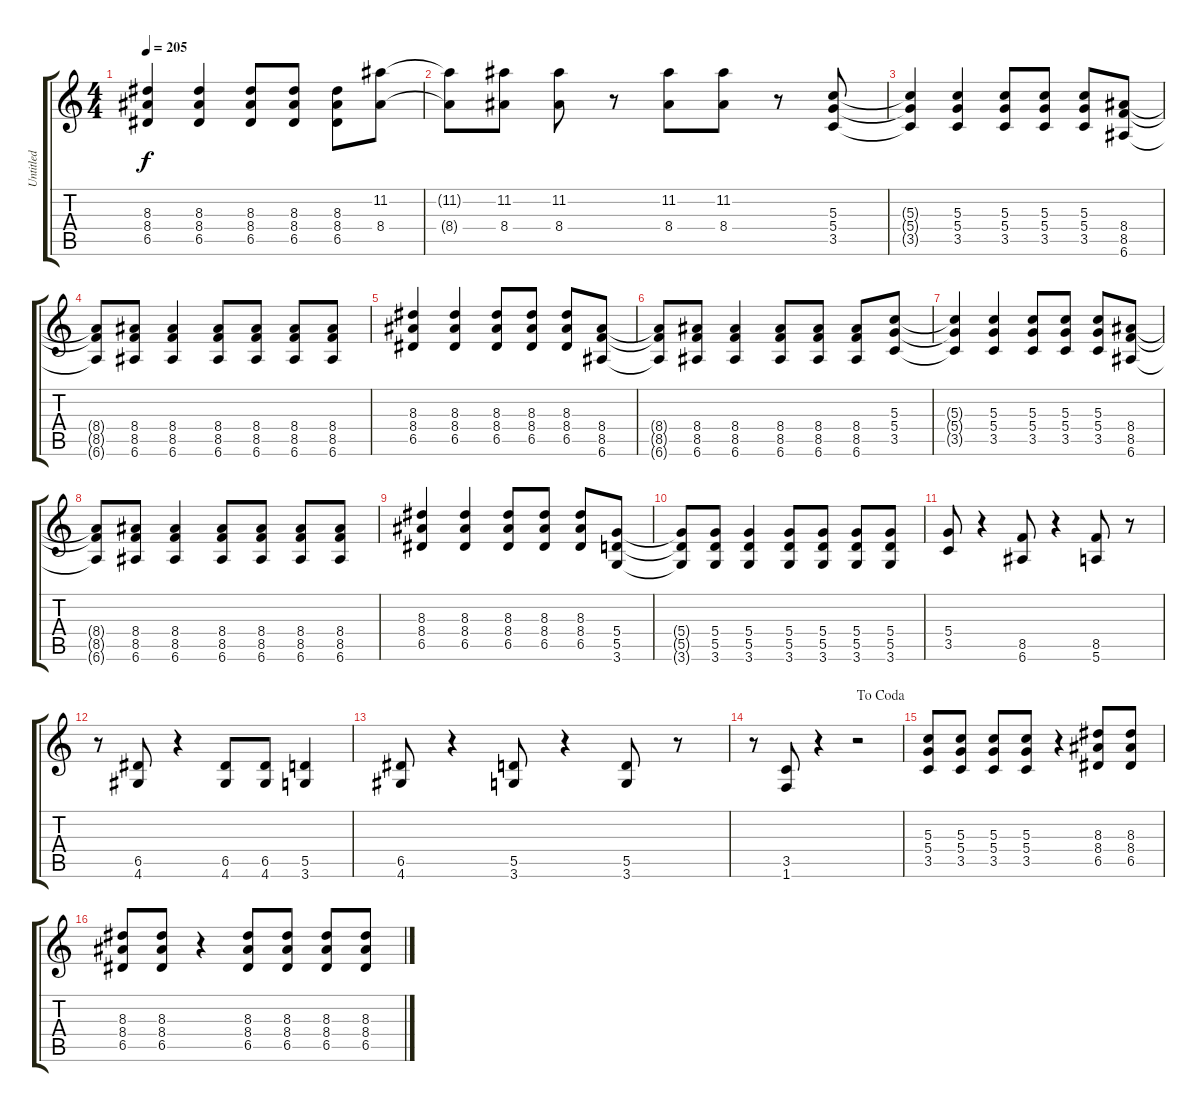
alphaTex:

\track ("Untitled" "Untitled") {instrument distortionguitar}
\staff {score tabs}
\tuning (E4 B3 G3 D3 A2 E2) {hide}
\ts (4 4)
\tempo 205
\clef g2
\ks c
(8.3 8.4 6.5).4{dy f} (8.3 8.4 6.5).4 (8.3 8.4 6.5).8 (8.3 8.4 6.5).8 (8.3 8.4 6.5).8 (11.2 8.4).8 |
(11.2{t} 8.4{t}).8 (11.2 8.4).8 (11.2 8.4).8 r.8 (11.2 8.4).8 (11.2 8.4).8 r.8 (5.3 5.4 3.5).8 |
(5.3{t} 5.4{t} 3.5{t}).4 (5.3 5.4 3.5).4 (5.3 5.4 3.5).8 (5.3 5.4 3.5).8 (5.3 5.4 3.5).8 (8.4 8.5 6.6).8 |
(8.4{t} 8.5{t} 6.6{t}).8 (8.4 8.5 6.6).8 (8.4 8.5 6.6).4 (8.4 8.5 6.6).8 (8.4 8.5 6.6).8 (8.4 8.5 6.6).8 (8.4 8.5 6.6).8 |
(8.3 8.4 6.5).4 (8.3 8.4 6.5).4 (8.3 8.4 6.5).8 (8.3 8.4 6.5).8 (8.3 8.4 6.5).8 (8.4 8.5 6.6).8 |
(8.4{t} 8.5{t} 6.6{t}).8 (8.4 8.5 6.6).8 (8.4 8.5 6.6).4 (8.4 8.5 6.6).8 (8.4 8.5 6.6).8 (8.4 8.5 6.6).8 (5.3 5.4 3.5).8 |
(5.3{t} 5.4{t} 3.5{t}).4 (5.3 5.4 3.5).4 (5.3 5.4 3.5).8 (5.3 5.4 3.5).8 (5.3 5.4 3.5).8 (8.4 8.5 6.6).8 |
(8.4{t} 8.5{t} 6.6{t}).8 (8.4 8.5 6.6).8 (8.4 8.5 6.6).4 (8.4 8.5 6.6).8 (8.4 8.5 6.6).8 (8.4 8.5 6.6).8 (8.4 8.5 6.6).8 |
(8.3 8.4 6.5).4 (8.3 8.4 6.5).4 (8.3 8.4 6.5).8 (8.3 8.4 6.5).8 (8.3 8.4 6.5).8 (5.4 5.5 3.6).8 |
(5.4{t} 5.5{t} 3.6{t}).8 (5.4 5.5 3.6).8 (5.4 5.5 3.6).4 (5.4 5.5 3.6).8 (5.4 5.5 3.6).8 (5.4 5.5 3.6).8 (5.4 5.5 3.6).8 |
(5.4 3.5).8 r.4 (8.5 6.6).8 r.4 (8.5 5.6).8 r.8 |
r.8 (6.5 4.6).8 r.4 (6.5 4.6).8 (6.5 4.6).8 (5.5 3.6).4 |
(6.5 4.6).8 r.4 (5.5 3.6).8 r.4 (5.5 3.6).8 r.8 |
\jump dacoda
r.8 (3.5 1.6).8 r.4 r.2 |
(5.3 5.4 3.5).8 (5.3 5.4 3.5).8 (5.3 5.4 3.5).8 (5.3 5.4 3.5).8 r.4 (8.3 8.4 6.5).8 (8.3 8.4 6.5).8 |
(8.3 8.4 6.5).8 (8.3 8.4 6.5).8 r.4 (8.3 8.4 6.5).8 (8.3 8.4 6.5).8 (8.3 8.4 6.5).8 (8.3 8.4 6.5).8
